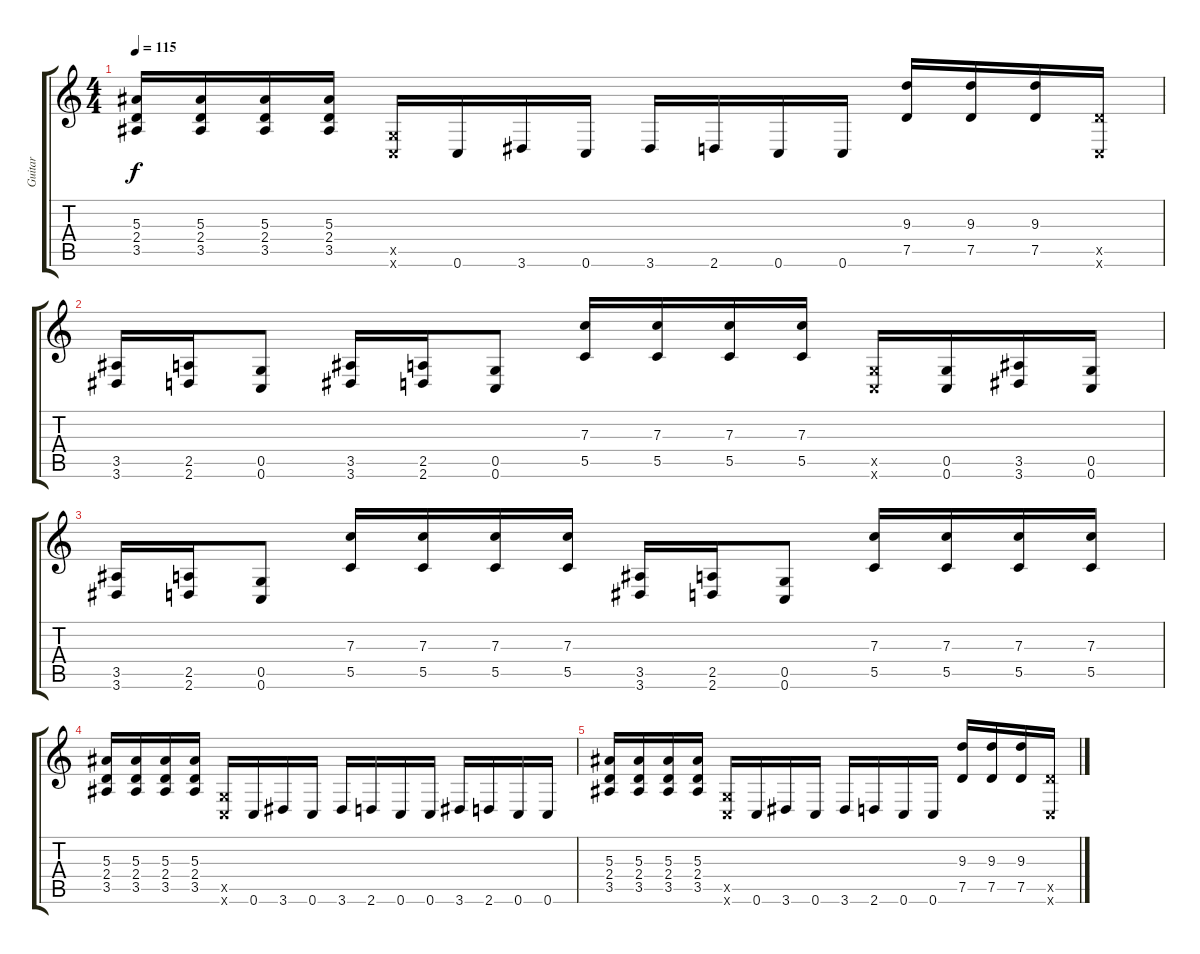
\track ("Guitar" "Guitar") {instrument distortionguitar}
\staff {score tabs}
\tuning (D4 A3 F3 C3 G2 C2) {hide}
\ts (4 4)
\tempo 115
\clef g2
\ks c
(5.3 2.4 3.5).16{dy f} (5.3 2.4 3.5).16 (5.3 2.4 3.5).16 (5.3 2.4 3.5).16 (0.5{x} 0.6{x}).16 0.6.16 3.6.16 0.6.16 3.6.16 2.6.16 0.6.16 0.6.16 (9.3 7.5).16 (9.3 7.5).16 (9.3 7.5).16 (7.5{x} 0.6{x}).16 |
(3.5 3.6).16 (2.5 2.6).16 (0.5 0.6).8 (3.5 3.6).16 (2.5 2.6).16 (0.5 0.6).8 (7.3 5.5).16 (7.3 5.5).16 (7.3 5.5).16 (7.3 5.5).16 (0.5{x} 0.6{x}).16 (0.5 0.6).16 (3.5 3.6).16 (0.5 0.6).16 |
(3.5 3.6).16 (2.5 2.6).16 (0.5 0.6).8 (7.3 5.5).16 (7.3 5.5).16 (7.3 5.5).16 (7.3 5.5).16 (3.5 3.6).16 (2.5 2.6).16 (0.5 0.6).8 (7.3 5.5).16 (7.3 5.5).16 (7.3 5.5).16 (7.3 5.5).16 |
(5.3 2.4 3.5).16 (5.3 2.4 3.5).16 (5.3 2.4 3.5).16 (5.3 2.4 3.5).16 (0.5{x} 0.6{x}).16 0.6.16 3.6.16 0.6.16 3.6.16 2.6.16 0.6.16 0.6.16 3.6.16 2.6.16 0.6.16 0.6.16 |
(5.3 2.4 3.5).16 (5.3 2.4 3.5).16 (5.3 2.4 3.5).16 (5.3 2.4 3.5).16 (0.5{x} 0.6{x}).16 0.6.16 3.6.16 0.6.16 3.6.16 2.6.16 0.6.16 0.6.16 (9.3 7.5).16 (9.3 7.5).16 (9.3 7.5).16 (7.5{x} 0.6{x}).16
